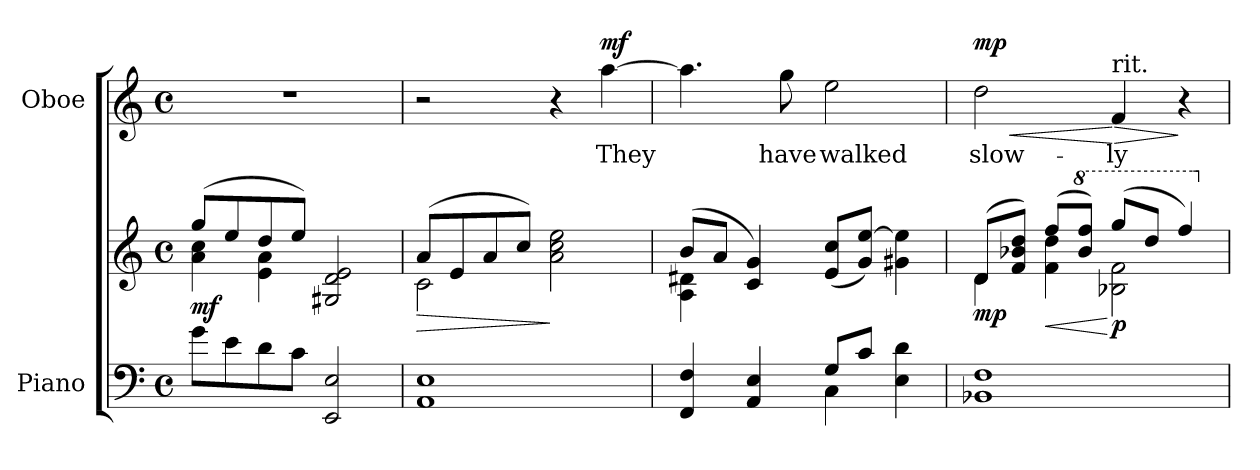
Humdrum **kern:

**kern	**kern	**dynam	**kern	**text	**dynam
*part2	*part2	*part2	*part1	*part1	*part1
*staff3	*staff2	*staff2/3	*staff1	*staff1	*staff1
*I"Piano	*	*	*I"Oboe	*	*
*I'Pno.	*	*	*I'Ob.	*	*
*clefF4	*clefG2	*	*clefG2	*	*
*k[]	*k[]	*	*k[]	*	*
*M4/4	*M4/4	*	*M4/4	*	*
*met(c)	*met(c)	*	*met(c)	*	*
=1	=1	=1	=1	=1	=1
*	*^	*	*	*	*
!	!	!	!LO:DY:b	!	!	!
8g\L	(8gg/L	4a\ 4cc\	mf	1r	.	.
8e\	8ee/	.	.	.	.	.
8d\	8dd/	4e\ 4a\	.	.	.	.
8c\J	8ee/J)	.	.	.	.	.
2EE/ 2E/	2G#X/ 2d/ 2e/	2ryy	.	.	.	.
=2	=2	=2	=2	=2	=2	=2
!	!	!	!LO:HP:b	!	!	!
1AA 1E	(8a/L	2c\	>	2r	.	.
.	8e/	.	.	.	.	.
.	8a/	.	.	.	.	.
.	8cc/J)	.	.	.	.	.
.	2a\ 2cc\ 2ee\	2ryy	]	4r	.	.
!	!	!	!	!	!LO:LY:b	!LO:DY:a
.	.	.	.	[4aa\	They	mf
=3	=3	=3	=3	=3	=3	=3
*^	*	*	*	*	*	*
4FF/ 4F/	2ryy	(8b/L	4A\ 4d#X\	.	4.aa\]	.	.
.	.	8a/J	.	.	.	.	.
4AA/ 4E/	.	4c/ 4g/)	2.ryy	.	.	.	.
!	!	!	!	!	!	!LO:LY:b	!
.	.	.	.	.	8gg\	have	.
!	!	!	!	!	!	!LO:LY:b	!
8G/L	4C\	(8e/ 8cc/L	.	.	2ee\	walked	.
8c/J	.	8g/ [8ee/J)	.	.	.	.	.
4E\ 4d\	4ryy	4g#X\ 4ee\]	.	.	.	.	.
=4	=4	=4	=4	=4	=4	=4	=4
!	!	!	!	!LO:DY:b	!	!LO:LY:b	!LO:HP:b
!	!	!	!	!	!	!	!LO:DY:n=1:a
*v	*v	*	*	*	*	*	*
1BB-X 1F	(8d/L	4d\	mp	2dd\	slow-	< mp
.	8f/ 8b-X/ 8dd/J)	.	.	.	.	.
!	!	!	!LO:HP:b	!	!	!
.	(8ff/L	4f\ 4dd\	<	.	.	.
*	*8va	*	*	*	*	*
.	8bb-/ 8fff/J)	.	.	.	.	.
!	!	!	!	!LO:TX:a:t=rit.	!	!
!	!	!	!LO:DY:n=1:b	!	!LO:LY:b	!LO:HP:n=1:b
.	(8ggg/L	2b-X\ 2ff\	[ p	4f/	-ly	[ >
.	8ddd/J	.	.	.	.	.
.	4fff/)	.	.	4r	.	]
*	*v	*v	*	*	*	*
*	*X8va	*	*	*	*
=	=	=	=	=	=
*-	*-	*-	*-	*-	*-
